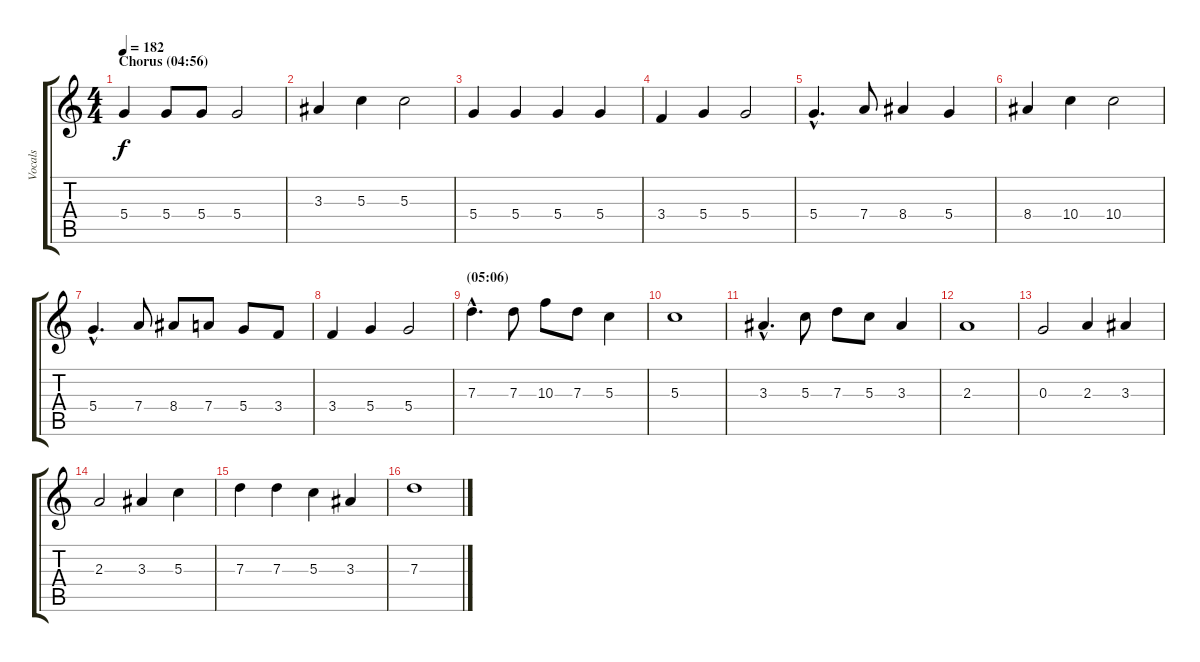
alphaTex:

\track ("Vocals" "Vocals") {instrument fretlessbass}
\staff {score tabs}
\tuning (E4 B3 G3 D3 A2 E2) {hide}
\ts (4 4)
\section ("" "Chorus (04:56)")
\tempo 182
\clef g2
\ks c
5.4.4{dy f} 5.4.8 5.4.8 5.4.2 |
3.3.4 5.3.4 5.3.2 |
5.4.4 5.4.4 5.4.4 5.4.4 |
3.4.4 5.4.4 5.4.2 |
5.4{hac}.4{d} 7.4.8 8.4.4 5.4.4 |
8.4.4 10.4.4 10.4.2 |
5.4{hac}.4{d} 7.4.8 8.4.8 7.4.8 5.4.8 3.4.8 |
3.4.4 5.4.4 5.4.2 |
\section ("" "(05:06)")
7.3{hac}.4{d} 7.3.8 10.3.8 7.3.8 5.3.4 |
5.3.1 |
3.3{hac}.4{d} 5.3.8 7.3.8 5.3.8 3.3.4 |
2.3.1 |
0.3.2 2.3.4 3.3.4 |
2.3.2 3.3.4 5.3.4 |
7.3.4 7.3.4 5.3.4 3.3.4 |
7.3.1
